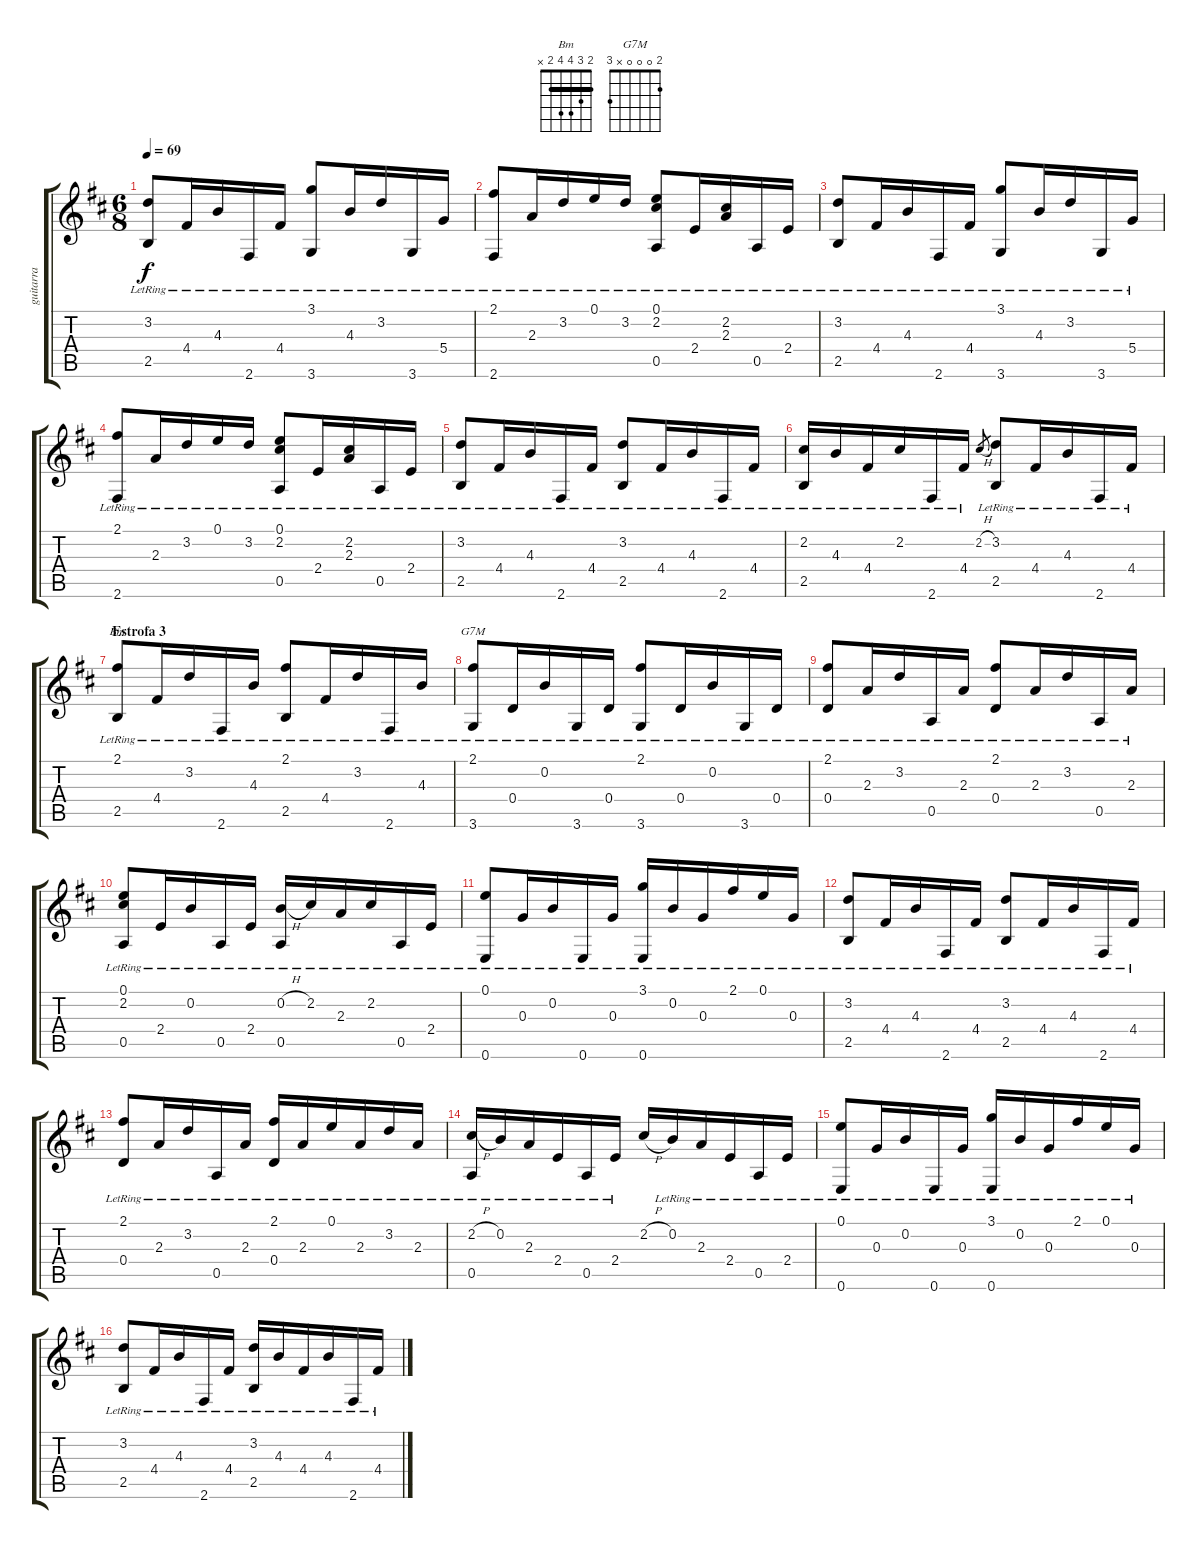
\track ("guitarra" "guitarra") {instrument acousticguitarsteel}
\staff {score tabs}
\tuning (E4 B3 G3 D3 A2 E2) {hide}
\chord ("Bm" 2 3 4 4 2 x) {barre 2}
\chord ("G7M" 2 0 0 0 x 3)
\ts (6 8)
\tempo 69
\clef g2
\ks d
(3.2{lr} 2.5{lr}).8{dy f} 4.4{lr}.16 4.3{lr}.16 2.6{lr}.16 4.4{lr}.16 (3.1{lr} 3.6{lr}).8 4.3{lr}.16 3.2{lr}.16 3.6{lr}.16 5.4{lr}.16 |
(2.1{lr} 2.6{lr}).8 2.3{lr}.16 3.2{lr}.16 0.1{lr}.16 3.2{lr}.16 (0.1{lr} 2.2{lr} 0.5{lr}).8 2.4{lr}.16 (2.2{lr} 2.3{lr}).16 0.5{lr}.16 2.4{lr}.16 |
(3.2{lr} 2.5{lr}).8 4.4{lr}.16 4.3{lr}.16 2.6{lr}.16 4.4{lr}.16 (3.1{lr} 3.6{lr}).8 4.3{lr}.16 3.2{lr}.16 3.6{lr}.16 5.4{lr}.16 |
(2.1{lr} 2.6{lr}).8 2.3{lr}.16 3.2{lr}.16 0.1{lr}.16 3.2{lr}.16 (0.1{lr} 2.2{lr} 0.5{lr}).8 2.4{lr}.16 (2.2{lr} 2.3{lr}).16 0.5{lr}.16 2.4{lr}.16 |
(3.2{lr} 2.5{lr}).8 4.4{lr}.16 4.3{lr}.16 2.6{lr}.16 4.4{lr}.16 (3.2{lr} 2.5{lr}).8 4.4{lr}.16 4.3{lr}.16 2.6{lr}.16 4.4{lr}.16 |
(2.2{lr} 2.5{lr}).16 4.3{lr}.16 4.4{lr}.16 2.2{lr}.16 2.6{lr}.16 4.4{lr}.16 2.2{h}.8{gr} (3.2 2.5{lr}).8 4.4{lr}.16 4.3{lr}.16 2.6{lr}.16 4.4{lr}.16 |
\section ("" "Estrofa 3")
(2.1{lr} 2.5{lr}).8{ch "Bm"} 4.4{lr}.16 3.2{lr}.16 2.6{lr}.16 4.3{lr}.16 (2.1{lr} 2.5{lr}).8 4.4{lr}.16 3.2{lr}.16 2.6{lr}.16 4.3{lr}.16 |
(2.1{lr} 3.6{lr}).8{ch "G7M"} 0.4{lr}.16 0.2{lr}.16 3.6{lr}.16 0.4{lr}.16 (2.1{lr} 3.6{lr}).8 0.4{lr}.16 0.2{lr}.16 3.6{lr}.16 0.4{lr}.16 |
(2.1{lr} 0.4{lr}).8 2.3{lr}.16 3.2{lr}.16 0.5{lr}.16 2.3{lr}.16 (2.1{lr} 0.4{lr}).8 2.3{lr}.16 3.2{lr}.16 0.5{lr}.16 2.3{lr}.16 |
(0.1{lr} 2.2{lr} 0.5{lr}).8 2.4{lr}.16 0.2{lr}.16 0.5{lr}.16 2.4{lr}.16 (0.2{h} 0.5{lr}).16 2.2{lr}.16 2.3{lr}.16 2.2{lr}.16 0.5{lr}.16 2.4{lr}.16 |
(0.1{lr} 0.6{lr}).8 0.3{lr}.16 0.2{lr}.16 0.6{lr}.16 0.3{lr}.16 (3.1{lr} 0.6{lr}).16 0.2{lr}.16 0.3{lr}.16 2.1{lr}.16 0.1{lr}.16 0.3{lr}.16 |
(3.2{lr} 2.5{lr}).8 4.4{lr}.16 4.3{lr}.16 2.6{lr}.16 4.4{lr}.16 (3.2{lr} 2.5{lr}).8 4.4{lr}.16 4.3{lr}.16 2.6{lr}.16 4.4{lr}.16 |
(2.1{lr} 0.4{lr}).8 2.3{lr}.16 3.2{lr}.16 0.5{lr}.16 2.3{lr}.16 (2.1{lr} 0.4{lr}).16 2.3{lr}.16 0.1{lr}.16 2.3{lr}.16 3.2{lr}.16 2.3{lr}.16 |
(2.2{h} 0.5{lr}).16 0.2{lr}.16 2.3{lr}.16 2.4{lr}.16 0.5{lr}.16 2.4{lr}.16 2.2{h}.16 0.2{lr}.16 2.3{lr}.16 2.4{lr}.16 0.5{lr}.16 2.4{lr}.16 |
(0.1{lr} 0.6{lr}).8 0.3{lr}.16 0.2{lr}.16 0.6{lr}.16 0.3{lr}.16 (3.1{lr} 0.6{lr}).16 0.2{lr}.16 0.3{lr}.16 2.1{lr}.16 0.1{lr}.16 0.3{lr}.16 |
(3.2{lr} 2.5{lr}).8 4.4{lr}.16 4.3{lr}.16 2.6{lr}.16 4.4{lr}.16 (3.2{lr} 2.5{lr}).16 4.3{lr}.16 4.4{lr}.16 4.3{lr}.16 2.6{lr}.16 4.4{lr}.16
